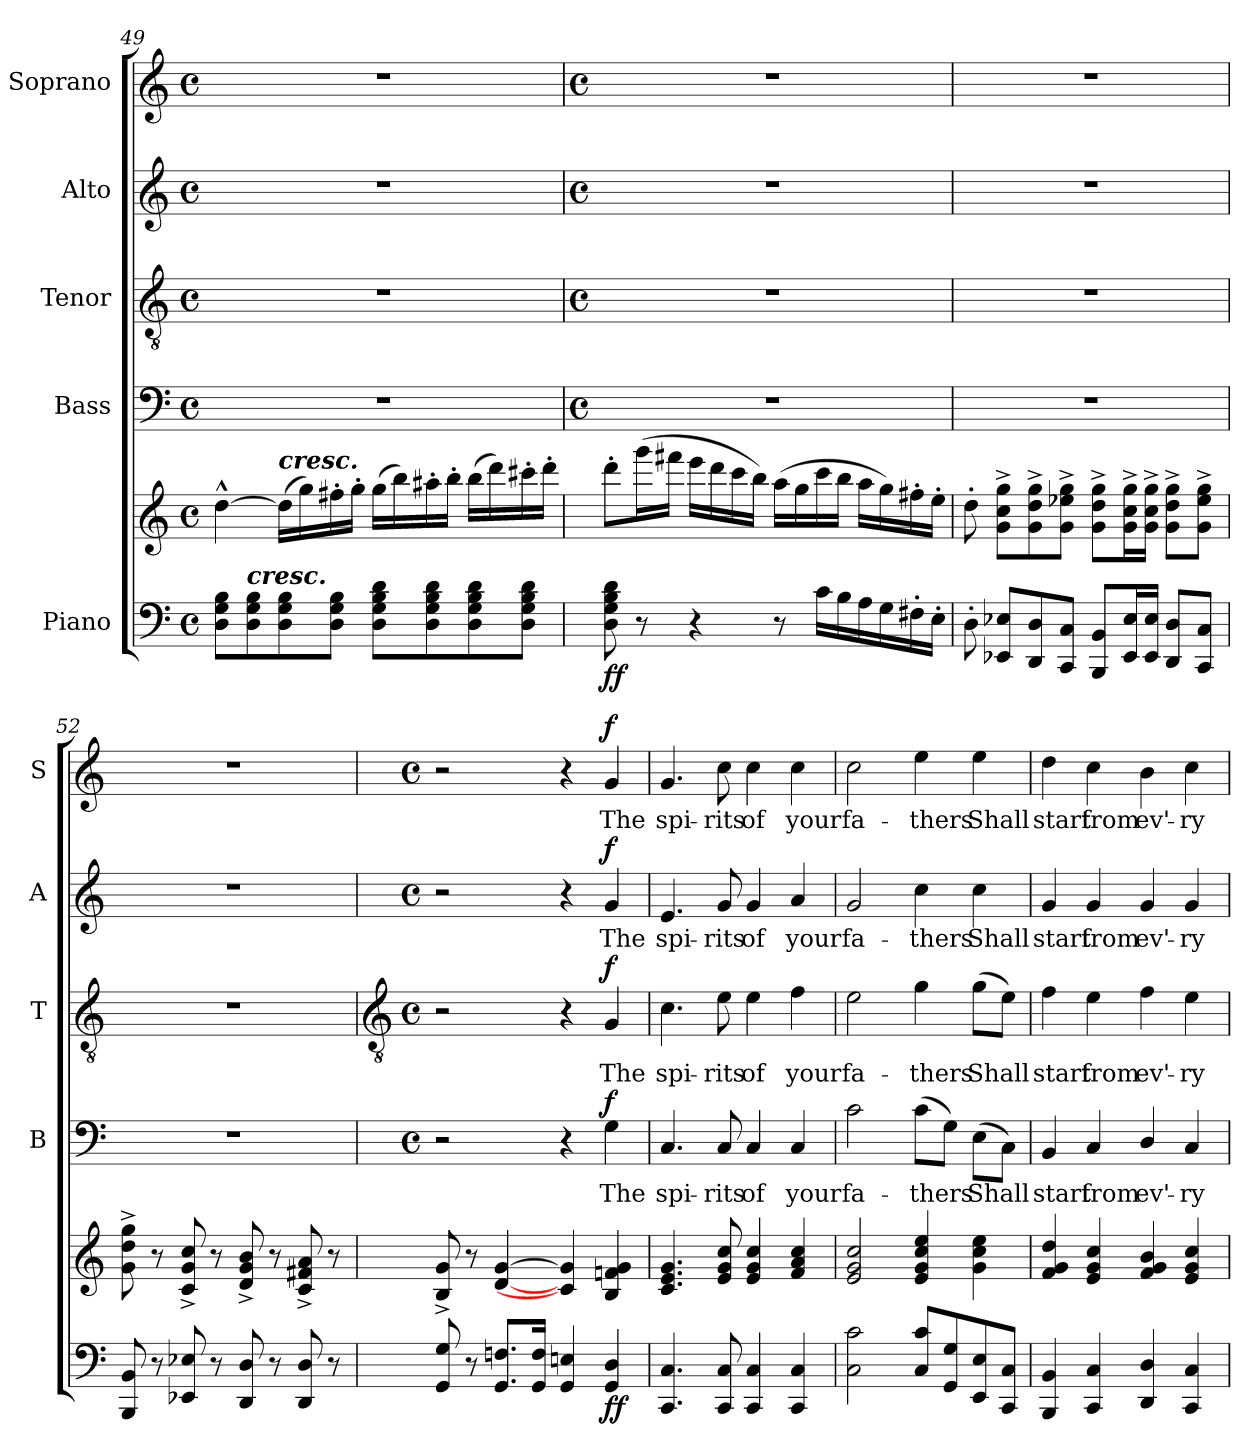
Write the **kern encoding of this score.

**kern	**kern	**dynam	**kern	**text	**dynam	**kern	**text	**dynam	**kern	**text	**dynam	**kern	**text	**dynam
*part5	*part5	*part5	*part4	*part4	*part4	*part3	*part3	*part3	*part2	*part2	*part2	*part1	*part1	*part1
*staff6	*staff5	*staff5/6	*staff4	*staff4	*staff4	*staff3	*staff3	*staff3	*staff2	*staff2	*staff2	*staff1	*staff1	*staff1
*I"Piano	*	*	*I"Bass	*	*	*I"Tenor	*	*	*I"Alto	*	*	*I"Soprano	*	*
*	*	*	*I'B	*	*	*I'T	*	*	*I'A	*	*	*I'S	*	*
*clefF4	*clefG2	*	*clefF4	*	*	*clefGv2	*	*	*clefG2	*	*	*clefG2	*	*
*k[]	*k[]	*	*k[]	*	*	*k[]	*	*	*k[]	*	*	*k[]	*	*
*C:	*C:	*	*C:	*	*	*C:	*	*	*C:	*	*	*C:	*	*
*M4/4	*M4/4	*	*M4/4	*	*	*M4/4	*	*	*M4/4	*	*	*M4/4	*	*
*met(c)	*met(c)	*	*met(c)	*	*	*met(c)	*	*	*met(c)	*	*	*met(c)	*	*
=49	=49	=49	=49	=49	=49	=49	=49	=49	=49	=49	=49	=49	=49	=49
8D 8G 8BL	[4dd^^	.	1r	.	.	1r	.	.	1r	.	.	1r	.	.
!LO:TX:a:Bi:t=cresc.	!	!	!	!	!	!	!	!	!	!	!	!	!	!
8D 8G 8B	.	.	.	.	.	.	.	.	.	.	.	.	.	.
!	!LO:TX:a:Bi:t=cresc.	!	!	!	!	!	!	!	!	!	!	!	!	!
8D 8G 8B	(16ddLL]	.	.	.	.	.	.	.	.	.	.	.	.	.
.	16gg)	.	.	.	.	.	.	.	.	.	.	.	.	.
8D 8G 8BJ	16ff#X'	.	.	.	.	.	.	.	.	.	.	.	.	.
.	16gg'JJ	.	.	.	.	.	.	.	.	.	.	.	.	.
8D 8G 8B 8dL	(>16ggLL	.	.	.	.	.	.	.	.	.	.	.	.	.
.	16bb)	.	.	.	.	.	.	.	.	.	.	.	.	.
8D 8G 8B 8d	16aa#X'	.	.	.	.	.	.	.	.	.	.	.	.	.
.	16bb'JJ	.	.	.	.	.	.	.	.	.	.	.	.	.
8D 8G 8B 8d	(>16bbLL	.	.	.	.	.	.	.	.	.	.	.	.	.
.	16ddd)	.	.	.	.	.	.	.	.	.	.	.	.	.
8D 8G 8B 8dJ	16ccc#X'	.	.	.	.	.	.	.	.	.	.	.	.	.
.	16ddd'JJ	.	.	.	.	.	.	.	.	.	.	.	.	.
!!LO:LB:g=z
=50	=50	=50	=50	=50	=50	=50	=50	=50	=50	=50	=50	=50	=50	=50
*	*	*	*M4/4	*	*	*M4/4	*	*	*M4/4	*	*	*M4/4	*	*
*	*	*	*met(c)	*	*	*met(c)	*	*	*met(c)	*	*	*met(c)	*	*
!	!	!LO:DY:b=2	!	!	!	!	!	!	!	!	!	!	!	!
!	!	!LO:DY:n=1:b	!	!	!	!	!	!	!	!	!	!	!	!
8D 8G 8B 8d	8ddd'L	f f	1r	.	.	1r	.	.	1r	.	.	1r	.	.
8r	(>16gggL	.	.	.	.	.	.	.	.	.	.	.	.	.
.	16fff#XJJ	.	.	.	.	.	.	.	.	.	.	.	.	.
4r	16eeeLL	.	.	.	.	.	.	.	.	.	.	.	.	.
.	16ddd	.	.	.	.	.	.	.	.	.	.	.	.	.
.	16ccc	.	.	.	.	.	.	.	.	.	.	.	.	.
.	16bbJJ)	.	.	.	.	.	.	.	.	.	.	.	.	.
8r	(>16aaLL	.	.	.	.	.	.	.	.	.	.	.	.	.
.	16gg	.	.	.	.	.	.	.	.	.	.	.	.	.
16cLL	16ccc	.	.	.	.	.	.	.	.	.	.	.	.	.
16B	16bbJJ	.	.	.	.	.	.	.	.	.	.	.	.	.
16A	16aaLL	.	.	.	.	.	.	.	.	.	.	.	.	.
16G	16gg)	.	.	.	.	.	.	.	.	.	.	.	.	.
16F#X'	16ff#X'	.	.	.	.	.	.	.	.	.	.	.	.	.
16E'JJ	16ee'JJ	.	.	.	.	.	.	.	.	.	.	.	.	.
=51	=51	=51	=51	=51	=51	=51	=51	=51	=51	=51	=51	=51	=51	=51
8D'	8dd'	.	1r	.	.	1r	.	.	1r	.	.	1r	.	.
8EE-X 8E-XL	8g^ 8cc^ 8gg^L	.	.	.	.	.	.	.	.	.	.	.	.	.
8DD 8D	8g^ 8dd^ 8gg^	.	.	.	.	.	.	.	.	.	.	.	.	.
8CC 8CJ	8g^ 8ee-X^ 8gg^J	.	.	.	.	.	.	.	.	.	.	.	.	.
8BBB 8BBL	8g^ 8dd^ 8gg^L	.	.	.	.	.	.	.	.	.	.	.	.	.
16EE- 16E-L	16g^ 16cc^ 16gg^L	.	.	.	.	.	.	.	.	.	.	.	.	.
16EE- 16E-JJ	16g^ 16cc^ 16gg^JJ	.	.	.	.	.	.	.	.	.	.	.	.	.
8DD 8DL	8g^ 8dd^ 8gg^L	.	.	.	.	.	.	.	.	.	.	.	.	.
8CC 8CJ	8g^ 8ee-^ 8gg^J	.	.	.	.	.	.	.	.	.	.	.	.	.
=52	=52	=52	=52	=52	=52	=52	=52	=52	=52	=52	=52	=52	=52	=52
8BBB 8BB	8g^ 8dd^ 8gg^	.	1r	.	.	1r	.	.	1r	.	.	1r	.	.
8r	8r	.	.	.	.	.	.	.	.	.	.	.	.	.
8EE-X 8E-X	8c^ 8g^ 8cc^	.	.	.	.	.	.	.	.	.	.	.	.	.
8r	8r	.	.	.	.	.	.	.	.	.	.	.	.	.
8DD 8D	8d^ 8g^ 8b^	.	.	.	.	.	.	.	.	.	.	.	.	.
8r	8r	.	.	.	.	.	.	.	.	.	.	.	.	.
8DD 8D	8c^ 8f#X^ 8a^	.	.	.	.	.	.	.	.	.	.	.	.	.
8r	8r	.	.	.	.	.	.	.	.	.	.	.	.	.
!!LO:LB:g=z
=53	=53	=53	=53	=53	=53	=53	=53	=53	=53	=53	=53	=53	=53	=53
*	*	*	*	*	*	*clefGv2	*	*	*	*	*	*	*	*
*	*	*	*k[]	*	*	*k[]	*	*	*k[]	*	*	*k[]	*	*
*	*	*	*C:	*	*	*C:	*	*	*C:	*	*	*C:	*	*
*	*	*	*M4/4	*	*	*M4/4	*	*	*M4/4	*	*	*M4/4	*	*
*	*	*	*met(c)	*	*	*met(c)	*	*	*met(c)	*	*	*met(c)	*	*
8GG 8G	8B^ 8g^	.	2r	.	.	2r	.	.	2r	.	.	2r	.	.
8r	8r	.	.	.	.	.	.	.	.	.	.	.	.	.
8.GG 8.FnL	[4d [4g	.	.	.	.	.	.	.	.	.	.	.	.	.
16GG 16FJ	.	.	.	.	.	.	.	.	.	.	.	.	.	.
4GG 4En	4c] 4g]	.	4r	.	.	4r	.	.	4r	.	.	4r	.	.
!	!	!LO:DY:b=2	!	!LO:LY:b	!	!	!LO:LY:b	!	!	!LO:LY:b	!	!	!LO:LY:b	!
!	!	!LO:DY:n=1:b	!	!	!LO:DY:b	!	!	!LO:DY:b	!	!	!LO:DY:b	!	!	!LO:DY:b
4GG 4D	4B 4fn 4g	f f	4G	The	f	4G	The	f	4g	The	f	4g	The	f
=54	=54	=54	=54	=54	=54	=54	=54	=54	=54	=54	=54	=54	=54	=54
!	!	!	!	!LO:LY:b	!	!	!LO:LY:b	!	!	!LO:LY:b	!	!	!LO:LY:b	!
4.CC 4.C	4.c 4.e 4.g	.	4.C	spi-	.	4.c	spi-	.	4.e	spi-	.	4.g	spi-	.
!	!	!	!	!LO:LY:b	!	!	!LO:LY:b	!	!	!LO:LY:b	!	!	!LO:LY:b	!
8CC 8C	8e 8g 8cc	.	8C	-rits	.	8e	-rits	.	8g	-rits	.	8cc	-rits	.
!	!	!	!	!LO:LY:b	!	!	!LO:LY:b	!	!	!LO:LY:b	!	!	!LO:LY:b	!
4CC 4C	4e 4g 4cc	.	4C	of	.	4e	of	.	4g	of	.	4cc	of	.
!	!	!	!	!LO:LY:b	!	!	!LO:LY:b	!	!	!LO:LY:b	!	!	!LO:LY:b	!
4CC 4C	4f 4a 4cc	.	4C	your	.	4f	your	.	4a	your	.	4cc	your	.
=55	=55	=55	=55	=55	=55	=55	=55	=55	=55	=55	=55	=55	=55	=55
!	!	!	!	!LO:LY:b	!	!	!LO:LY:b	!	!	!LO:LY:b	!	!	!LO:LY:b	!
2C 2c	2e 2g 2cc	.	2c	fa-	.	2e	fa-	.	2g	fa-	.	2cc	fa-	.
!	!	!	!	!LO:LY:b	!	!	!LO:LY:b	!	!	!LO:LY:b	!	!	!LO:LY:b	!
8C 8cL	4e 4g 4cc 4ee	.	(>8cL	-thers	.	4g	-thers	.	4cc	-thers	.	4ee	-thers	.
8GG 8G	.	.	8GJ)	.	.	.	.	.	.	.	.	.	.	.
!	!	!	!	!LO:LY:b	!	!	!LO:LY:b	!	!	!LO:LY:b	!	!	!LO:LY:b	!
8EE 8E	4g 4cc 4ee	.	(>8EL	Shall	.	(>8gL	Shall	.	4cc	Shall	.	4ee	Shall	.
8CC 8CJ	.	.	8CJ)	.	.	8eJ)	.	.	.	.	.	.	.	.
=56	=56	=56	=56	=56	=56	=56	=56	=56	=56	=56	=56	=56	=56	=56
!	!	!	!	!LO:LY:b	!	!	!LO:LY:b	!	!	!LO:LY:b	!	!	!LO:LY:b	!
4BBB 4BB	4f 4g 4dd	.	4BB	start	.	4f	start	.	4g	start	.	4dd	start	.
!	!	!	!	!LO:LY:b	!	!	!LO:LY:b	!	!	!LO:LY:b	!	!	!LO:LY:b	!
4CC 4C	4e 4g 4cc	.	4C	from	.	4e	from	.	4g	from	.	4cc	from	.
!	!	!	!	!LO:LY:b	!	!	!LO:LY:b	!	!	!LO:LY:b	!	!	!LO:LY:b	!
4DD/ 4D/	4f 4g 4b	.	4D/	ev'-	.	4f	ev'-	.	4g	ev'-	.	4b	ev'-	.
!	!	!	!	!LO:LY:b	!	!	!LO:LY:b	!	!	!LO:LY:b	!	!	!LO:LY:b	!
4CC 4C	4e 4g 4cc	.	4C	-ry	.	4e	-ry	.	4g	-ry	.	4cc	-ry	.
=	=	=	=	=	=	=	=	=	=	=	=	=	=	=
*-	*-	*-	*-	*-	*-	*-	*-	*-	*-	*-	*-	*-	*-	*-
